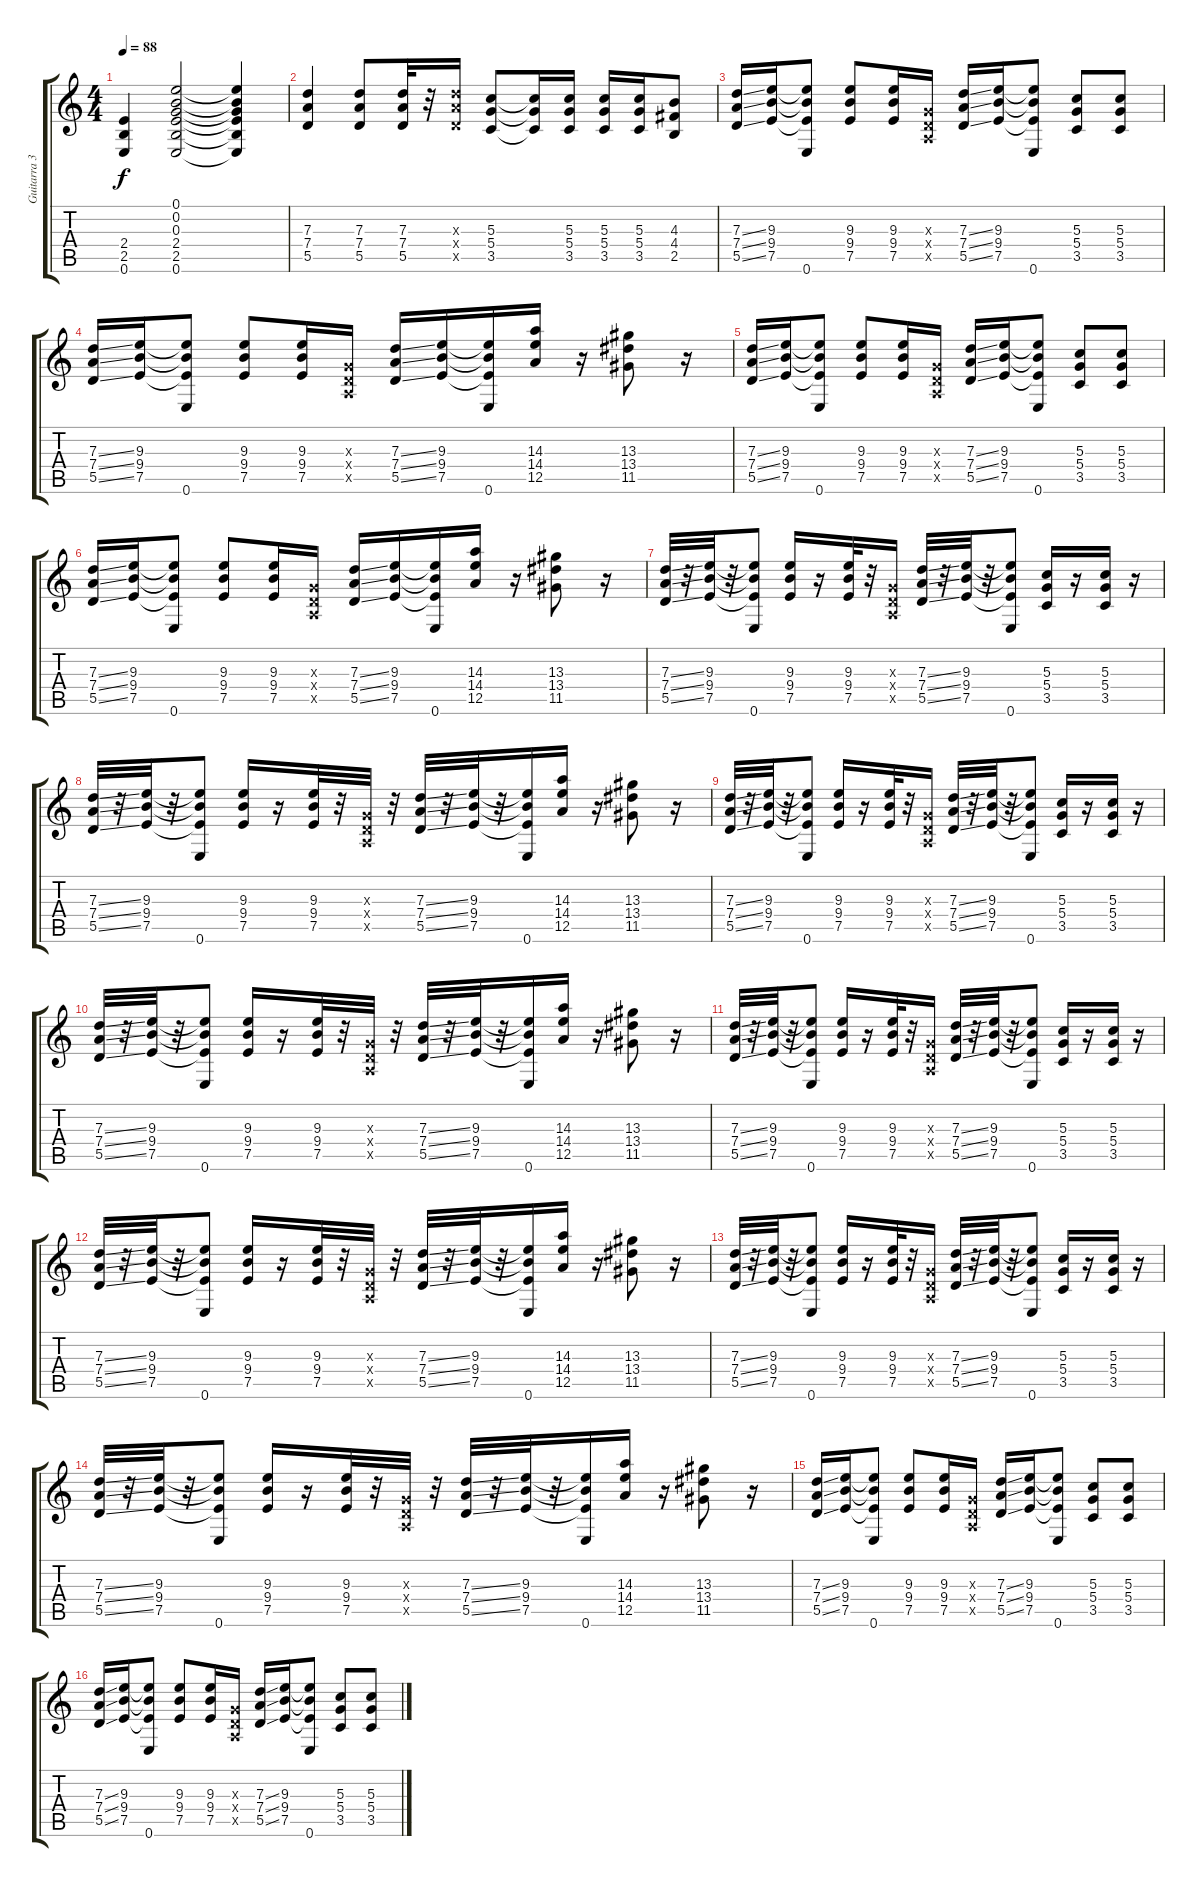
\track ("Guitarra 3" "Guitarra 3") {instrument distortionguitar}
\staff {score tabs}
\tuning (E4 B3 G3 D3 A2 E2) {hide}
\ts (4 4)
\tempo 88
\clef g2
\ks c
(2.4 2.5 0.6).4{dy f} (0.1 0.2 0.3 2.4 2.5 0.6).2 (0.1{t} 0.2{t} 0.3{t} 2.4{t} 2.5{t} 0.6{t}).4 |
(7.3 7.4 5.5).4 (7.3 7.4 5.5).8 (7.3 7.4 5.5).32 r.32 (7.3{x} 7.4{x} 5.5{x}).16 (5.3 5.4 3.5).8 (5.3{t} 5.4{t} 3.5{t}).16 (5.3 5.4 3.5).16 (5.3 5.4 3.5).16 (5.3 5.4 3.5).16 (4.3 4.4 2.5).8 |
(7.3{ss} 7.4{ss} 5.5{ss}).16 (9.3 9.4 7.5).16 (9.3{t} 9.4{t} 7.5{t} 0.6).8 (9.3 9.4 7.5).8 (9.3 9.4 7.5).16 (0.3{x} 0.4{x} 0.5{x}).16 (7.3{ss} 7.4{ss} 5.5{ss}).16 (9.3 9.4 7.5).16 (9.3{t} 9.4{t} 7.5{t} 0.6).8 (5.3 5.4 3.5).8 (5.3 5.4 3.5).8 |
(7.3{ss} 7.4{ss} 5.5{ss}).16 (9.3 9.4 7.5).16 (9.3{t} 9.4{t} 7.5{t} 0.6).8 (9.3 9.4 7.5).8 (9.3 9.4 7.5).16 (0.3{x} 0.4{x} 0.5{x}).16 (7.3{ss} 7.4{ss} 5.5{ss}).16 (9.3 9.4 7.5).16 (9.3{t} 9.4{t} 7.5{t} 0.6).16 (14.3 14.4 12.5).16 r.16 (13.3 13.4 11.5).8 r.16 |
(7.3{ss} 7.4{ss} 5.5{ss}).16 (9.3 9.4 7.5).16 (9.3{t} 9.4{t} 7.5{t} 0.6).8 (9.3 9.4 7.5).8 (9.3 9.4 7.5).16 (0.3{x} 0.4{x} 0.5{x}).16 (7.3{ss} 7.4{ss} 5.5{ss}).16 (9.3 9.4 7.5).16 (9.3{t} 9.4{t} 7.5{t} 0.6).8 (5.3 5.4 3.5).8 (5.3 5.4 3.5).8 |
(7.3{ss} 7.4{ss} 5.5{ss}).16 (9.3 9.4 7.5).16 (9.3{t} 9.4{t} 7.5{t} 0.6).8 (9.3 9.4 7.5).8 (9.3 9.4 7.5).16 (0.3{x} 0.4{x} 0.5{x}).16 (7.3{ss} 7.4{ss} 5.5{ss}).16 (9.3 9.4 7.5).16 (9.3{t} 9.4{t} 7.5{t} 0.6).16 (14.3 14.4 12.5).16 r.16 (13.3 13.4 11.5).8 r.16 |
(7.3{ss} 7.4{ss} 5.5{ss}).32 r.32 (9.3 9.4 7.5).32 r.32 (9.3{t} 9.4{t} 7.5{t} 0.6).8 (9.3 9.4 7.5).16 r.16 (9.3 9.4 7.5).32 r.32 (0.3{x} 0.4{x} 0.5{x}).16 (7.3{ss} 7.4{ss} 5.5{ss}).32 r.32 (9.3 9.4 7.5).32 r.32 (9.3{t} 9.4{t} 7.5{t} 0.6).8 (5.3 5.4 3.5).16 r.16 (5.3 5.4 3.5).16 r.16 |
(7.3{ss} 7.4{ss} 5.5{ss}).32 r.32 (9.3 9.4 7.5).32 r.32 (9.3{t} 9.4{t} 7.5{t} 0.6).8 (9.3 9.4 7.5).16 r.16 (9.3 9.4 7.5).32 r.32 (0.3{x} 0.4{x} 0.5{x}).32 r.32 (7.3{ss} 7.4{ss} 5.5{ss}).32 r.32 (9.3 9.4 7.5).32 r.32 (9.3{t} 9.4{t} 7.5{t} 0.6).16 (14.3 14.4 12.5).16 r.16 (13.3 13.4 11.5).8 r.16 |
(7.3{ss} 7.4{ss} 5.5{ss}).32 r.32 (9.3 9.4 7.5).32 r.32 (9.3{t} 9.4{t} 7.5{t} 0.6).8 (9.3 9.4 7.5).16 r.16 (9.3 9.4 7.5).32 r.32 (0.3{x} 0.4{x} 0.5{x}).16 (7.3{ss} 7.4{ss} 5.5{ss}).32 r.32 (9.3 9.4 7.5).32 r.32 (9.3{t} 9.4{t} 7.5{t} 0.6).8 (5.3 5.4 3.5).16 r.16 (5.3 5.4 3.5).16 r.16 |
(7.3{ss} 7.4{ss} 5.5{ss}).32 r.32 (9.3 9.4 7.5).32 r.32 (9.3{t} 9.4{t} 7.5{t} 0.6).8 (9.3 9.4 7.5).16 r.16 (9.3 9.4 7.5).32 r.32 (0.3{x} 0.4{x} 0.5{x}).32 r.32 (7.3{ss} 7.4{ss} 5.5{ss}).32 r.32 (9.3 9.4 7.5).32 r.32 (9.3{t} 9.4{t} 7.5{t} 0.6).16 (14.3 14.4 12.5).16 r.16 (13.3 13.4 11.5).8 r.16 |
(7.3{ss} 7.4{ss} 5.5{ss}).32 r.32 (9.3 9.4 7.5).32 r.32 (9.3{t} 9.4{t} 7.5{t} 0.6).8 (9.3 9.4 7.5).16 r.16 (9.3 9.4 7.5).32 r.32 (0.3{x} 0.4{x} 0.5{x}).16 (7.3{ss} 7.4{ss} 5.5{ss}).32 r.32 (9.3 9.4 7.5).32 r.32 (9.3{t} 9.4{t} 7.5{t} 0.6).8 (5.3 5.4 3.5).16 r.16 (5.3 5.4 3.5).16 r.16 |
(7.3{ss} 7.4{ss} 5.5{ss}).32 r.32 (9.3 9.4 7.5).32 r.32 (9.3{t} 9.4{t} 7.5{t} 0.6).8 (9.3 9.4 7.5).16 r.16 (9.3 9.4 7.5).32 r.32 (0.3{x} 0.4{x} 0.5{x}).32 r.32 (7.3{ss} 7.4{ss} 5.5{ss}).32 r.32 (9.3 9.4 7.5).32 r.32 (9.3{t} 9.4{t} 7.5{t} 0.6).16 (14.3 14.4 12.5).16 r.16 (13.3 13.4 11.5).8 r.16 |
(7.3{ss} 7.4{ss} 5.5{ss}).32 r.32 (9.3 9.4 7.5).32 r.32 (9.3{t} 9.4{t} 7.5{t} 0.6).8 (9.3 9.4 7.5).16 r.16 (9.3 9.4 7.5).32 r.32 (0.3{x} 0.4{x} 0.5{x}).16 (7.3{ss} 7.4{ss} 5.5{ss}).32 r.32 (9.3 9.4 7.5).32 r.32 (9.3{t} 9.4{t} 7.5{t} 0.6).8 (5.3 5.4 3.5).16 r.16 (5.3 5.4 3.5).16 r.16 |
(7.3{ss} 7.4{ss} 5.5{ss}).32 r.32 (9.3 9.4 7.5).32 r.32 (9.3{t} 9.4{t} 7.5{t} 0.6).8 (9.3 9.4 7.5).16 r.16 (9.3 9.4 7.5).32 r.32 (0.3{x} 0.4{x} 0.5{x}).32 r.32 (7.3{ss} 7.4{ss} 5.5{ss}).32 r.32 (9.3 9.4 7.5).32 r.32 (9.3{t} 9.4{t} 7.5{t} 0.6).16 (14.3 14.4 12.5).16 r.16 (13.3 13.4 11.5).8 r.16 |
(7.3{ss} 7.4{ss} 5.5{ss}).16 (9.3 9.4 7.5).16 (9.3{t} 9.4{t} 7.5{t} 0.6).8 (9.3 9.4 7.5).8 (9.3 9.4 7.5).16 (0.3{x} 0.4{x} 0.5{x}).16 (7.3{ss} 7.4{ss} 5.5{ss}).16 (9.3 9.4 7.5).16 (9.3{t} 9.4{t} 7.5{t} 0.6).8 (5.3 5.4 3.5).8 (5.3 5.4 3.5).8 |
(7.3{ss} 7.4{ss} 5.5{ss}).16 (9.3 9.4 7.5).16 (9.3{t} 9.4{t} 7.5{t} 0.6).8 (9.3 9.4 7.5).8 (9.3 9.4 7.5).16 (0.3{x} 0.4{x} 0.5{x}).16 (7.3{ss} 7.4{ss} 5.5{ss}).16 (9.3 9.4 7.5).16 (9.3{t} 9.4{t} 7.5{t} 0.6).8 (5.3 5.4 3.5).8 (5.3 5.4 3.5).8
